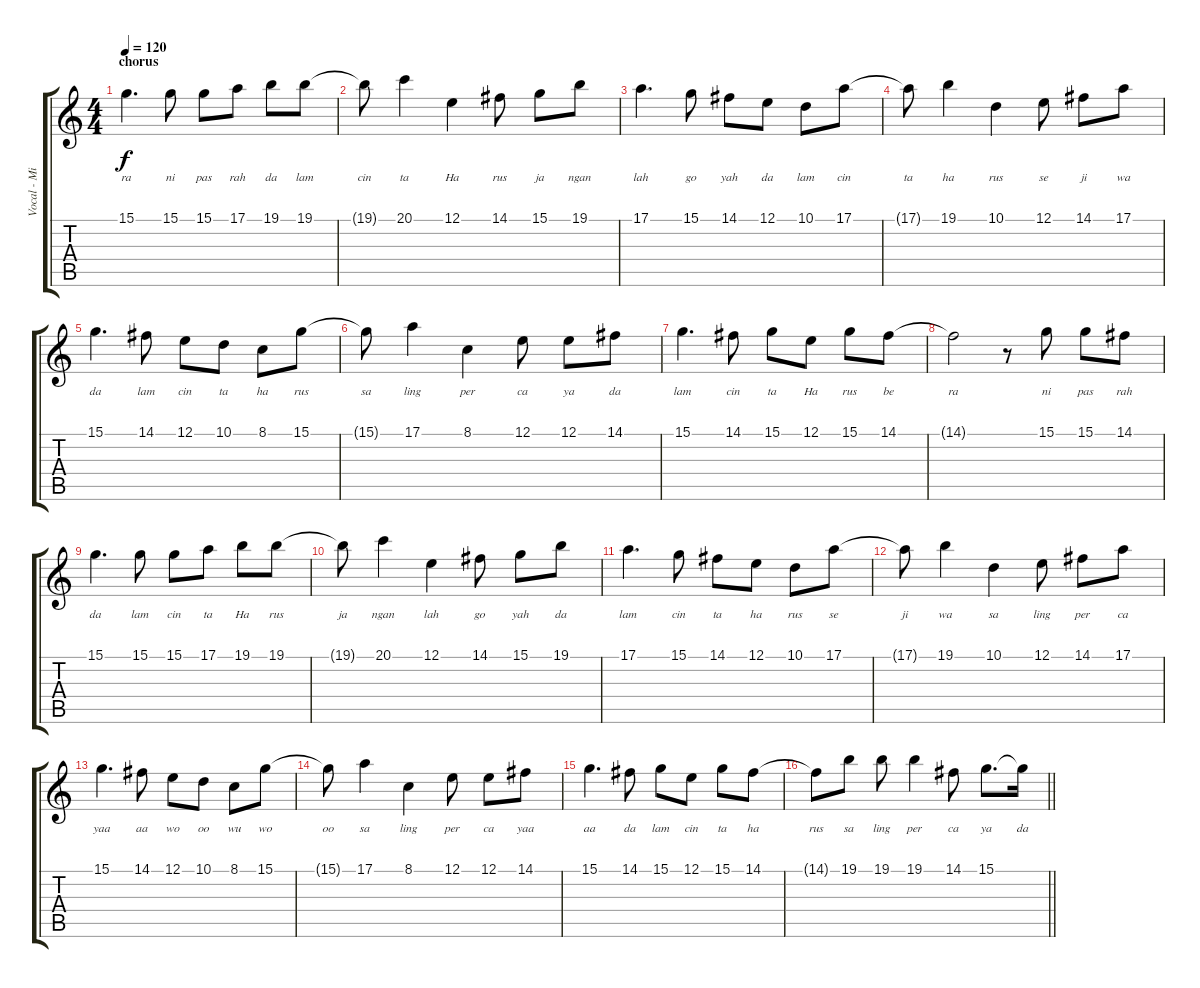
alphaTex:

\track ("Vocal - Mila Jirin" "Vocal - Mi") {instrument flute}
\staff {score tabs}
\tuning (E4 B3 G3 D3 A2 E2) {hide}
\ts (4 4)
\section ("" "chorus")
\tempo 120
\clef g2
\ks c
15.1.4{d lyrics (0 "ra") lyrics (1 "") lyrics (2 "") lyrics (3 "") lyrics (4 "") dy f} 15.1.8{lyrics (0 "ni") lyrics (1 "") lyrics (2 "") lyrics (3 "") lyrics (4 "")} 15.1.8{lyrics (0 "pas") lyrics (1 "") lyrics (2 "") lyrics (3 "") lyrics (4 "")} 17.1.8{lyrics (0 "rah") lyrics (1 "") lyrics (2 "") lyrics (3 "") lyrics (4 "")} 19.1.8{lyrics (0 "da") lyrics (1 "") lyrics (2 "") lyrics (3 "") lyrics (4 "")} 19.1.8{lyrics (0 "lam") lyrics (1 "") lyrics (2 "") lyrics (3 "") lyrics (4 "")} |
19.1{t}.8{lyrics (0 "cin") lyrics (1 "") lyrics (2 "") lyrics (3 "") lyrics (4 "")} 20.1.4{lyrics (0 "ta") lyrics (1 "") lyrics (2 "") lyrics (3 "") lyrics (4 "")} 12.1.4{lyrics (0 "Ha") lyrics (1 "") lyrics (2 "") lyrics (3 "") lyrics (4 "")} 14.1.8{lyrics (0 "rus") lyrics (1 "") lyrics (2 "") lyrics (3 "") lyrics (4 "")} 15.1.8{lyrics (0 "ja") lyrics (1 "") lyrics (2 "") lyrics (3 "") lyrics (4 "")} 19.1.8{lyrics (0 "ngan") lyrics (1 "") lyrics (2 "") lyrics (3 "") lyrics (4 "")} |
17.1.4{d lyrics (0 "lah") lyrics (1 "") lyrics (2 "") lyrics (3 "") lyrics (4 "")} 15.1.8{lyrics (0 "go") lyrics (1 "") lyrics (2 "") lyrics (3 "") lyrics (4 "")} 14.1.8{lyrics (0 "yah") lyrics (1 "") lyrics (2 "") lyrics (3 "") lyrics (4 "")} 12.1.8{lyrics (0 "da") lyrics (1 "") lyrics (2 "") lyrics (3 "") lyrics (4 "")} 10.1.8{lyrics (0 "lam") lyrics (1 "") lyrics (2 "") lyrics (3 "") lyrics (4 "")} 17.1.8{lyrics (0 "cin") lyrics (1 "") lyrics (2 "") lyrics (3 "") lyrics (4 "")} |
17.1{t}.8{lyrics (0 "ta") lyrics (1 "") lyrics (2 "") lyrics (3 "") lyrics (4 "")} 19.1.4{lyrics (0 "ha") lyrics (1 "") lyrics (2 "") lyrics (3 "") lyrics (4 "")} 10.1.4{lyrics (0 "rus") lyrics (1 "") lyrics (2 "") lyrics (3 "") lyrics (4 "")} 12.1.8{lyrics (0 "se") lyrics (1 "") lyrics (2 "") lyrics (3 "") lyrics (4 "")} 14.1.8{lyrics (0 "ji") lyrics (1 "") lyrics (2 "") lyrics (3 "") lyrics (4 "")} 17.1.8{lyrics (0 "wa") lyrics (1 "") lyrics (2 "") lyrics (3 "") lyrics (4 "")} |
15.1.4{d lyrics (0 "da") lyrics (1 "") lyrics (2 "") lyrics (3 "") lyrics (4 "")} 14.1.8{lyrics (0 "lam") lyrics (1 "") lyrics (2 "") lyrics (3 "") lyrics (4 "")} 12.1.8{lyrics (0 "cin") lyrics (1 "") lyrics (2 "") lyrics (3 "") lyrics (4 "")} 10.1.8{lyrics (0 "ta") lyrics (1 "") lyrics (2 "") lyrics (3 "") lyrics (4 "")} 8.1.8{lyrics (0 "ha") lyrics (1 "") lyrics (2 "") lyrics (3 "") lyrics (4 "")} 15.1.8{lyrics (0 "rus") lyrics (1 "") lyrics (2 "") lyrics (3 "") lyrics (4 "")} |
15.1{t}.8{lyrics (0 "sa") lyrics (1 "") lyrics (2 "") lyrics (3 "") lyrics (4 "")} 17.1.4{lyrics (0 "ling") lyrics (1 "") lyrics (2 "") lyrics (3 "") lyrics (4 "")} 8.1.4{lyrics (0 "per") lyrics (1 "") lyrics (2 "") lyrics (3 "") lyrics (4 "")} 12.1.8{lyrics (0 "ca") lyrics (1 "") lyrics (2 "") lyrics (3 "") lyrics (4 "")} 12.1.8{lyrics (0 "ya") lyrics (1 "") lyrics (2 "") lyrics (3 "") lyrics (4 "")} 14.1.8{lyrics (0 "da") lyrics (1 "") lyrics (2 "") lyrics (3 "") lyrics (4 "")} |
15.1.4{d lyrics (0 "lam") lyrics (1 "") lyrics (2 "") lyrics (3 "") lyrics (4 "")} 14.1.8{lyrics (0 "cin") lyrics (1 "") lyrics (2 "") lyrics (3 "") lyrics (4 "")} 15.1.8{lyrics (0 "ta") lyrics (1 "") lyrics (2 "") lyrics (3 "") lyrics (4 "")} 12.1.8{lyrics (0 "Ha") lyrics (1 "") lyrics (2 "") lyrics (3 "") lyrics (4 "")} 15.1.8{lyrics (0 "rus") lyrics (1 "") lyrics (2 "") lyrics (3 "") lyrics (4 "")} 14.1.8{lyrics (0 "be") lyrics (1 "") lyrics (2 "") lyrics (3 "") lyrics (4 "")} |
14.1{t}.2{lyrics (0 "ra") lyrics (1 "") lyrics (2 "") lyrics (3 "") lyrics (4 "")} r.8 15.1.8{lyrics (0 "ni") lyrics (1 "") lyrics (2 "") lyrics (3 "") lyrics (4 "")} 15.1.8{lyrics (0 "pas") lyrics (1 "") lyrics (2 "") lyrics (3 "") lyrics (4 "")} 14.1.8{lyrics (0 "rah") lyrics (1 "") lyrics (2 "") lyrics (3 "") lyrics (4 "")} |
15.1.4{d lyrics (0 "da") lyrics (1 "") lyrics (2 "") lyrics (3 "") lyrics (4 "")} 15.1.8{lyrics (0 "lam") lyrics (1 "") lyrics (2 "") lyrics (3 "") lyrics (4 "")} 15.1.8{lyrics (0 "cin") lyrics (1 "") lyrics (2 "") lyrics (3 "") lyrics (4 "")} 17.1.8{lyrics (0 "ta") lyrics (1 "") lyrics (2 "") lyrics (3 "") lyrics (4 "")} 19.1.8{lyrics (0 "Ha") lyrics (1 "") lyrics (2 "") lyrics (3 "") lyrics (4 "")} 19.1.8{lyrics (0 "rus") lyrics (1 "") lyrics (2 "") lyrics (3 "") lyrics (4 "")} |
19.1{t}.8{lyrics (0 "ja") lyrics (1 "") lyrics (2 "") lyrics (3 "") lyrics (4 "")} 20.1.4{lyrics (0 "ngan") lyrics (1 "") lyrics (2 "") lyrics (3 "") lyrics (4 "")} 12.1.4{lyrics (0 "lah") lyrics (1 "") lyrics (2 "") lyrics (3 "") lyrics (4 "")} 14.1.8{lyrics (0 "go") lyrics (1 "") lyrics (2 "") lyrics (3 "") lyrics (4 "")} 15.1.8{lyrics (0 "yah") lyrics (1 "") lyrics (2 "") lyrics (3 "") lyrics (4 "")} 19.1.8{lyrics (0 "da") lyrics (1 "") lyrics (2 "") lyrics (3 "") lyrics (4 "")} |
17.1.4{d lyrics (0 "lam") lyrics (1 "") lyrics (2 "") lyrics (3 "") lyrics (4 "")} 15.1.8{lyrics (0 "cin") lyrics (1 "") lyrics (2 "") lyrics (3 "") lyrics (4 "")} 14.1.8{lyrics (0 "ta") lyrics (1 "") lyrics (2 "") lyrics (3 "") lyrics (4 "")} 12.1.8{lyrics (0 "ha") lyrics (1 "") lyrics (2 "") lyrics (3 "") lyrics (4 "")} 10.1.8{lyrics (0 "rus") lyrics (1 "") lyrics (2 "") lyrics (3 "") lyrics (4 "")} 17.1.8{lyrics (0 "se") lyrics (1 "") lyrics (2 "") lyrics (3 "") lyrics (4 "")} |
17.1{t}.8{lyrics (0 "ji") lyrics (1 "") lyrics (2 "") lyrics (3 "") lyrics (4 "")} 19.1.4{lyrics (0 "wa") lyrics (1 "") lyrics (2 "") lyrics (3 "") lyrics (4 "")} 10.1.4{lyrics (0 "sa") lyrics (1 "") lyrics (2 "") lyrics (3 "") lyrics (4 "")} 12.1.8{lyrics (0 "ling") lyrics (1 "") lyrics (2 "") lyrics (3 "") lyrics (4 "")} 14.1.8{lyrics (0 "per") lyrics (1 "") lyrics (2 "") lyrics (3 "") lyrics (4 "")} 17.1.8{lyrics (0 "ca") lyrics (1 "") lyrics (2 "") lyrics (3 "") lyrics (4 "")} |
15.1.4{d lyrics (0 "yaa") lyrics (1 "") lyrics (2 "") lyrics (3 "") lyrics (4 "")} 14.1.8{lyrics (0 "aa") lyrics (1 "") lyrics (2 "") lyrics (3 "") lyrics (4 "")} 12.1.8{lyrics (0 "wo") lyrics (1 "") lyrics (2 "") lyrics (3 "") lyrics (4 "")} 10.1.8{lyrics (0 "oo") lyrics (1 "") lyrics (2 "") lyrics (3 "") lyrics (4 "")} 8.1.8{lyrics (0 "wu") lyrics (1 "") lyrics (2 "") lyrics (3 "") lyrics (4 "")} 15.1.8{lyrics (0 "wo") lyrics (1 "") lyrics (2 "") lyrics (3 "") lyrics (4 "")} |
15.1{t}.8{lyrics (0 "oo") lyrics (1 "") lyrics (2 "") lyrics (3 "") lyrics (4 "")} 17.1.4{lyrics (0 "sa") lyrics (1 "") lyrics (2 "") lyrics (3 "") lyrics (4 "")} 8.1.4{lyrics (0 "ling") lyrics (1 "") lyrics (2 "") lyrics (3 "") lyrics (4 "")} 12.1.8{lyrics (0 "per") lyrics (1 "") lyrics (2 "") lyrics (3 "") lyrics (4 "")} 12.1.8{lyrics (0 "ca") lyrics (1 "") lyrics (2 "") lyrics (3 "") lyrics (4 "")} 14.1.8{lyrics (0 "yaa") lyrics (1 "") lyrics (2 "") lyrics (3 "") lyrics (4 "")} |
15.1.4{d lyrics (0 "aa") lyrics (1 "") lyrics (2 "") lyrics (3 "") lyrics (4 "")} 14.1.8{lyrics (0 "da") lyrics (1 "") lyrics (2 "") lyrics (3 "") lyrics (4 "")} 15.1.8{lyrics (0 "lam") lyrics (1 "") lyrics (2 "") lyrics (3 "") lyrics (4 "")} 12.1.8{lyrics (0 "cin") lyrics (1 "") lyrics (2 "") lyrics (3 "") lyrics (4 "")} 15.1.8{lyrics (0 "ta") lyrics (1 "") lyrics (2 "") lyrics (3 "") lyrics (4 "")} 14.1.8{lyrics (0 "ha") lyrics (1 "") lyrics (2 "") lyrics (3 "") lyrics (4 "")} |
\barLineRight lightlight
14.1{t}.8{lyrics (0 "rus") lyrics (1 "") lyrics (2 "") lyrics (3 "") lyrics (4 "")} 19.1.8{lyrics (0 "sa") lyrics (1 "") lyrics (2 "") lyrics (3 "") lyrics (4 "")} 19.1.8{lyrics (0 "ling") lyrics (1 "") lyrics (2 "") lyrics (3 "") lyrics (4 "")} 19.1.4{lyrics (0 "per") lyrics (1 "") lyrics (2 "") lyrics (3 "") lyrics (4 "")} 14.1.8{lyrics (0 "ca") lyrics (1 "") lyrics (2 "") lyrics (3 "") lyrics (4 "")} 15.1.8{d lyrics (0 "ya") lyrics (1 "") lyrics (2 "") lyrics (3 "") lyrics (4 "")} 15.1{t}.16{lyrics (0 "da") lyrics (1 "") lyrics (2 "") lyrics (3 "") lyrics (4 "")}
